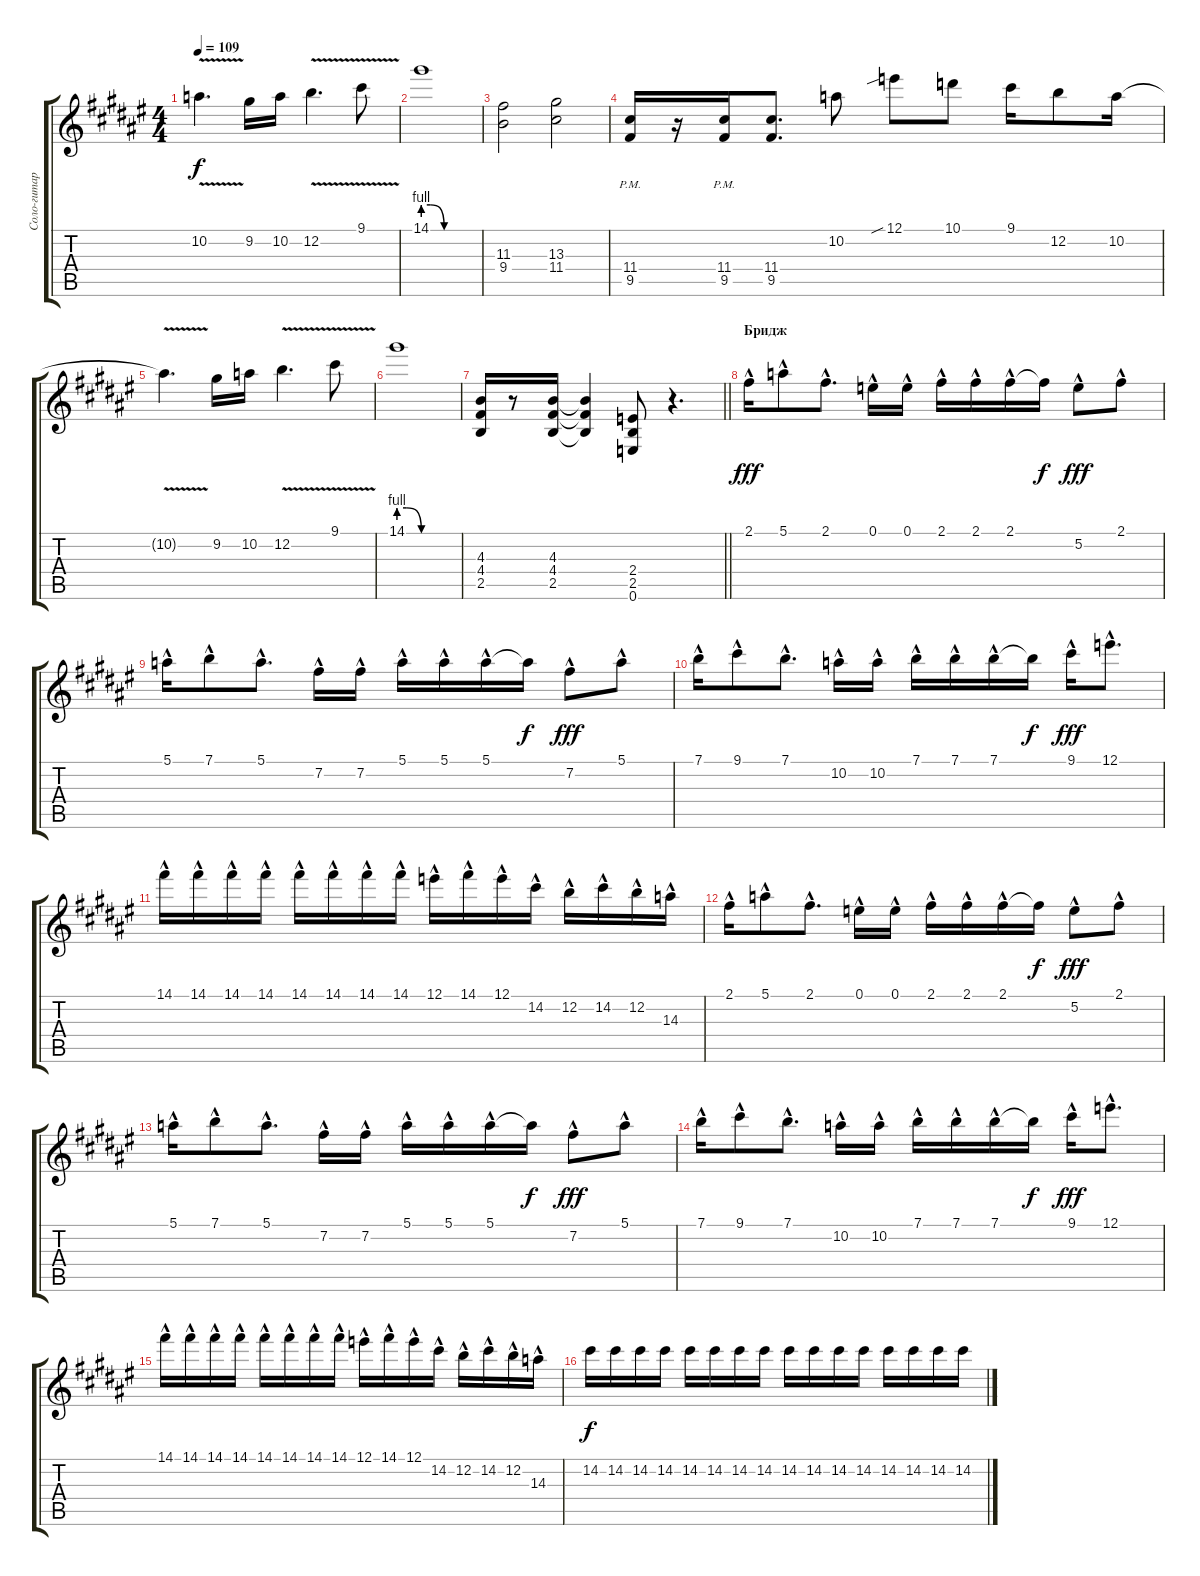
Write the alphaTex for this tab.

\track ("Соло-гитара П.С.Н." "Соло-гитар") {instrument distortionguitar}
\staff {score tabs}
\tuning (E4 B3 G3 D3 A2 E2) {hide}
\ts (4 4)
\tempo 109
\clef g2
\ks f#
10.2{v t}.4{d dy f} 9.2.16 10.2.16 12.2{v}.4{d} 9.1{v}.8 |
14.1{be (custom 0 4 8 4 23 0 60 0)}.1 |
(11.3 9.4).2 (13.3 11.4).2 |
(11.4 9.5{pm}).16 r.16 (11.4 9.5{pm}).16 (11.4 9.5).8{d} 10.2.8 12.1{sib}.8 10.1.8 9.1.16 12.2.8 10.2.16 |
10.2{v t}.4{d} 9.2.16 10.2.16 12.2{v}.4{d} 9.1{v}.8 |
14.1{be (custom 0 4 8 4 23 0 60 0)}.1 |
\barLineRight lightlight
(4.3 4.4 2.5).16 r.8 (4.3 4.4 2.5).16 (4.3{t} 4.4{t} 2.5{t}).4 (2.4 2.5 0.6).8 r.4{d} |
\section ("" "Бридж")
2.1{hac}.16{dy fff} 5.1{hac}.8 2.1{hac}.8{d} 0.1{hac}.16 0.1{hac}.16 2.1{hac}.16 2.1{hac}.16 2.1{hac}.16 2.1{t}.16{dy f} 5.2{hac}.8{dy fff} 2.1{hac}.8 |
5.1{hac}.16 7.1{hac}.8 5.1{hac}.8{d} 7.2{hac}.16 7.2{hac}.16 5.1{hac}.16 5.1{hac}.16 5.1{hac}.16 5.1{t}.16{dy f} 7.2{hac}.8{dy fff} 5.1{hac}.8 |
7.1{hac}.16 9.1{hac}.8 7.1{hac}.8{d} 10.2{hac}.16 10.2{hac}.16 7.1{hac}.16 7.1{hac}.16 7.1{hac}.16 7.1{t}.16{dy f} 9.1{hac}.16{dy fff} 12.1{hac}.8{d} |
14.1{hac}.16 14.1{hac}.16 14.1{hac}.16 14.1{hac}.16 14.1{hac}.16 14.1{hac}.16 14.1{hac}.16 14.1{hac}.16 12.1{hac}.16 14.1{hac}.16 12.1{hac}.16 14.2{hac}.16 12.2{hac}.16 14.2{hac}.16 12.2{hac}.16 14.3{hac}.16 |
2.1{hac}.16 5.1{hac}.8 2.1{hac}.8{d} 0.1{hac}.16 0.1{hac}.16 2.1{hac}.16 2.1{hac}.16 2.1{hac}.16 2.1{t}.16{dy f} 5.2{hac}.8{dy fff} 2.1{hac}.8 |
5.1{hac}.16 7.1{hac}.8 5.1{hac}.8{d} 7.2{hac}.16 7.2{hac}.16 5.1{hac}.16 5.1{hac}.16 5.1{hac}.16 5.1{t}.16{dy f} 7.2{hac}.8{dy fff} 5.1{hac}.8 |
7.1{hac}.16 9.1{hac}.8 7.1{hac}.8{d} 10.2{hac}.16 10.2{hac}.16 7.1{hac}.16 7.1{hac}.16 7.1{hac}.16 7.1{t}.16{dy f} 9.1{hac}.16{dy fff} 12.1{hac}.8{d} |
14.1{hac}.16 14.1{hac}.16 14.1{hac}.16 14.1{hac}.16 14.1{hac}.16 14.1{hac}.16 14.1{hac}.16 14.1{hac}.16 12.1{hac}.16 14.1{hac}.16 12.1{hac}.16 14.2{hac}.16 12.2{hac}.16 14.2{hac}.16 12.2{hac}.16 14.3{hac}.16 |
14.2.16{dy f} 14.2.16 14.2.16 14.2.16 14.2.16 14.2.16 14.2.16 14.2.16 14.2.16 14.2.16 14.2.16 14.2.16 14.2.16 14.2.16 14.2.16 14.2.16
